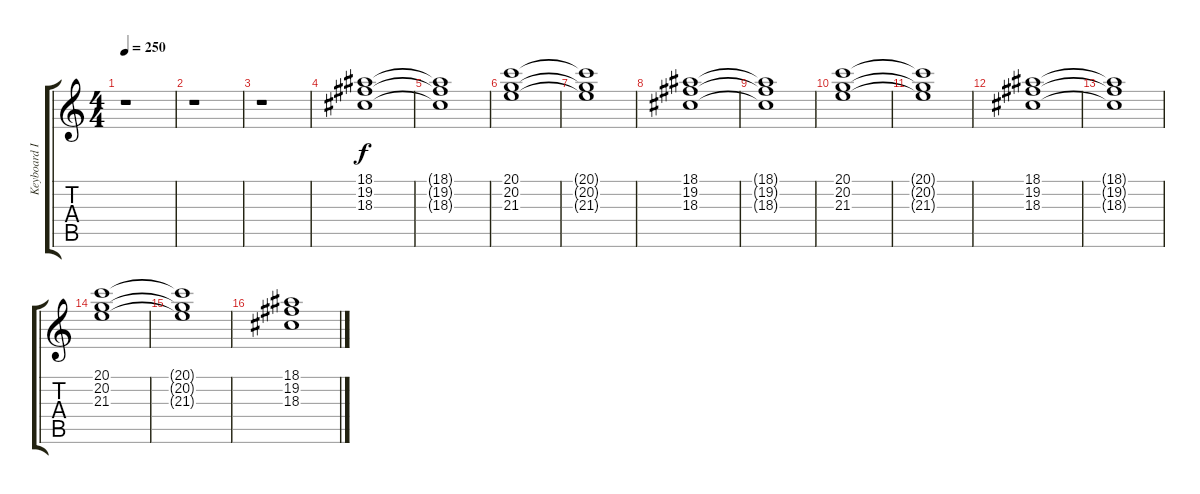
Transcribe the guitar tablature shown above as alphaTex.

\track ("Keyboard Intro" "Keyboard I") {instrument synthvoice}
\staff {score tabs}
\tuning (E4 B3 G3 D3 A2 E2) {hide}
\ts (4 4)
\tempo 250
\clef g2
\ks c
r.1{dy f instrument synthvoice} |
r.1 |
r.1 |
(18.1 19.2 18.3).1 |
(18.1{t} 19.2{t} 18.3{t}).1 |
(20.1 20.2 21.3).1 |
(20.1{t} 20.2{t} 21.3{t}).1 |
(18.1 19.2 18.3).1 |
(18.1{t} 19.2{t} 18.3{t}).1 |
(20.1 20.2 21.3).1 |
(20.1{t} 20.2{t} 21.3{t}).1 |
(18.1 19.2 18.3).1 |
(18.1{t} 19.2{t} 18.3{t}).1 |
(20.1 20.2 21.3).1 |
(20.1{t} 20.2{t} 21.3{t}).1 |
(18.1 19.2 18.3).1
